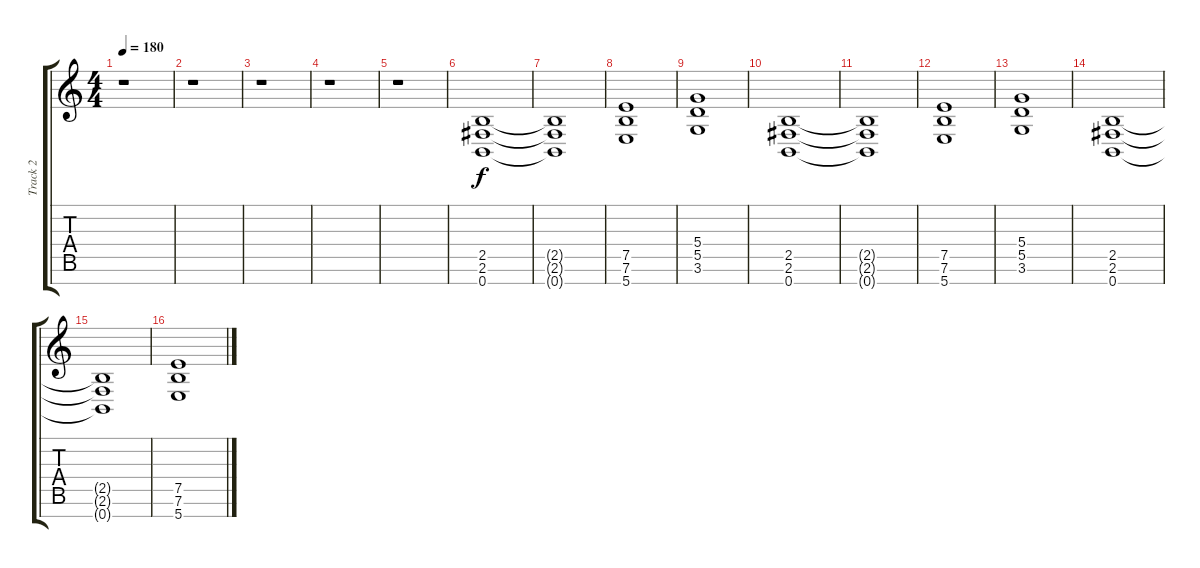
\track ("Track 2" "Track 2") {instrument distortionguitar}
\staff {score tabs}
\tuning (E4 B3 G3 D3 A2 E2 B1) {hide}
\ts (4 4)
\tempo 180
\clef g2
\ks c
r.1{dy f} |
r.1 |
r.1 |
r.1 |
r.1 |
(2.5 2.6 0.7).1 |
(2.5{t} 2.6{t} 0.7{t}).1 |
(7.5 7.6 5.7).1 |
(5.4 5.5 3.6).1 |
(2.5 2.6 0.7).1 |
(2.5{t} 2.6{t} 0.7{t}).1 |
(7.5 7.6 5.7).1 |
(5.4 5.5 3.6).1 |
(2.5 2.6 0.7).1 |
(2.5{t} 2.6{t} 0.7{t}).1 |
(7.5 7.6 5.7).1
